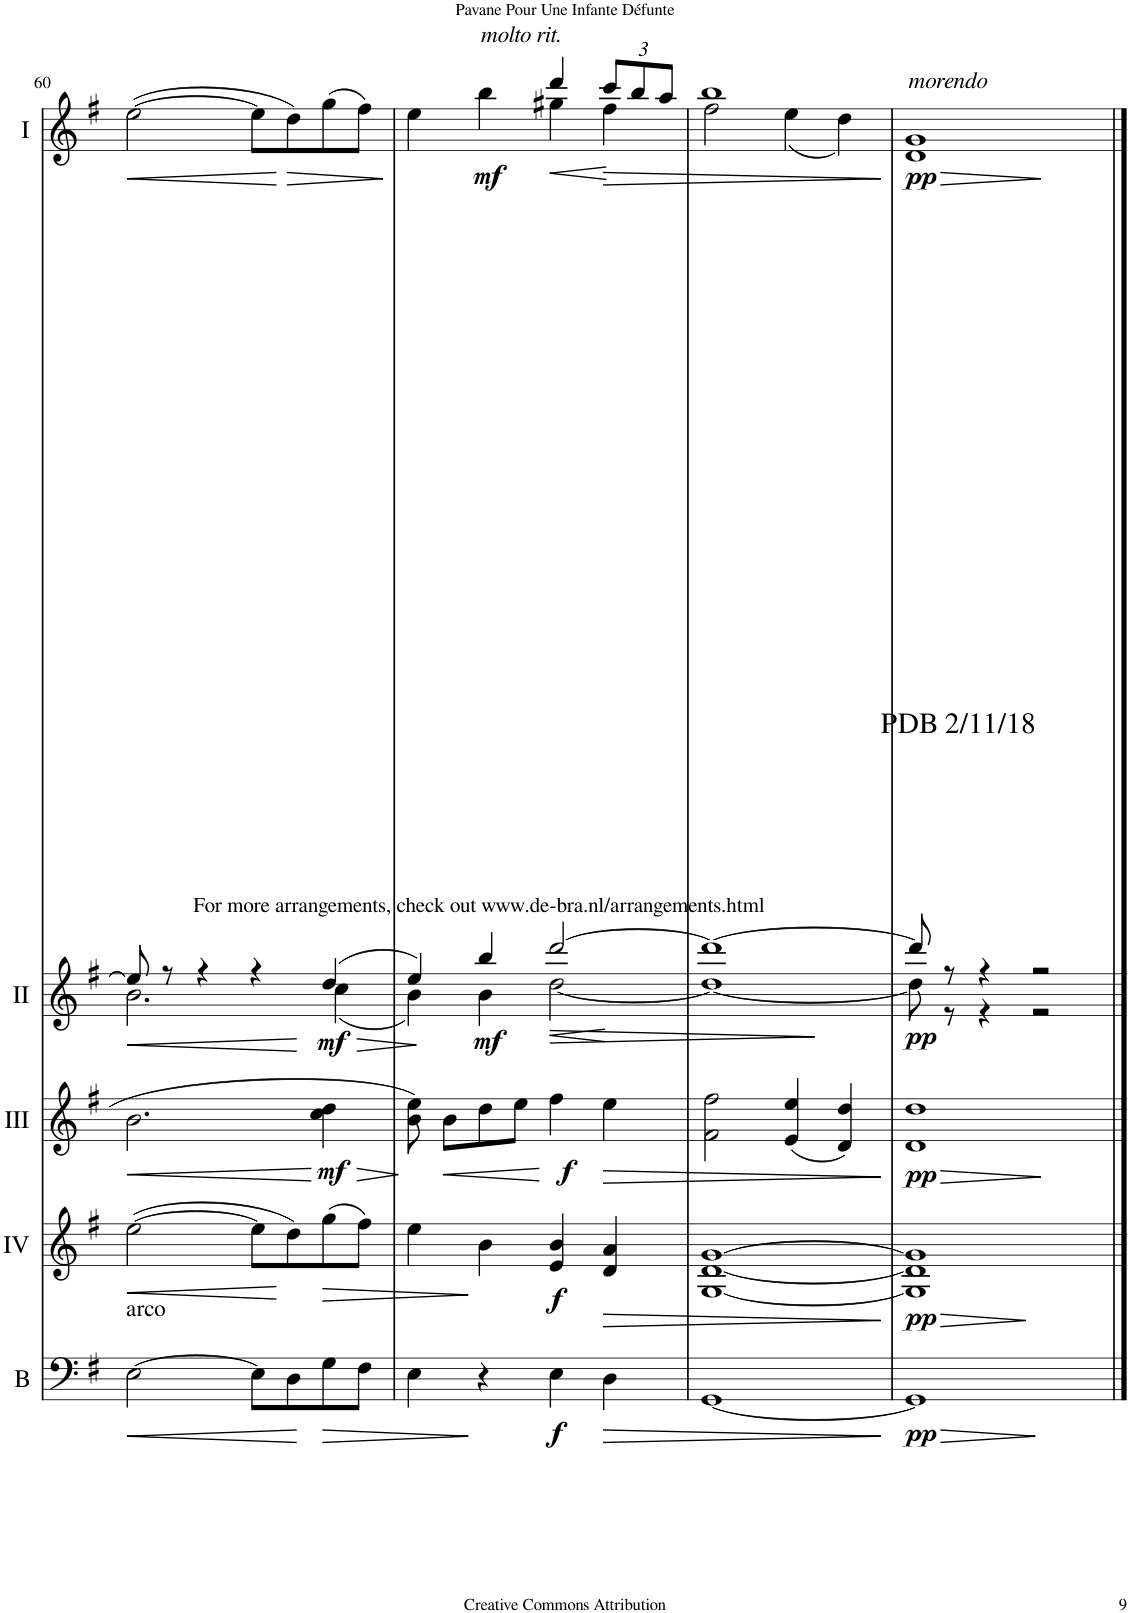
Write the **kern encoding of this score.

**kern	**dynam	**kern	**dynam	**kern	**dynam	**kern	**dynam	**kern	**dynam
*part5	*part5	*part4	*part4	*part3	*part3	*part2	*part2	*part1	*part1
*staff5	*staff5	*staff4	*staff4	*staff3	*staff3	*staff2	*staff2	*staff1	*staff1
*I"Bass	*	*I"Acc. 4	*	*I"Acc. 3	*	*I"Acc. 2	*	*I"Acc. 1	*
*I'B	*	*	*	*	*	*	*	*	*
!!LO:PB:g=z
*clefF4	*	*clefG2	*	*clefG2	*	*clefG2	*	*clefG2	*
*Trd7c12	*	*Trd7c12	*	*	*	*	*	*	*
*k[f#]	*	*k[f#]	*	*k[f#]	*	*k[f#]	*	*k[f#]	*
*M4/4	*	*M4/4	*	*M4/4	*	*M4/4	*	*M4/4	*
*met(c)	*	*met(c)	*	*met(c)	*	*met(c)	*	*met(c)	*
=60	=60	=60	=60	=60	=60	=60	=60	=60	=60
!LO:TX:a:t=arco	!	!	!	!	!	!	!	!	!
!	!LO:HP:b	!	!LO:HP:b	!	!LO:HP:b	!	!LO:HP:b	!	!LO:HP:b
*	*	*	*	*	*	*^	*	*	*
[2E\	<	([2ee\	<	2.b\	<	8ee/]	2.b\	<	([2ee\	<
.	.	.	.	.	.	8r	.	.	.	.
.	.	.	.	.	.	4r	.	.	.	.
8E\L]	.	8ee\L]	.	.	.	4r	.	.	8ee\L]	.
!	!	!	!	!	!	!	!	!	!	!LO:HP:n=1:b
8D\	.	8dd\)	[	.	.	.	.	.	8dd\)	[ >
!	!LO:HP:n=1:b	!	!LO:HP:b	!	!LO:HP:n=1:b	!	!	!LO:HP:n=1:b	!	!
!	!	!	!	!	!LO:DY:n=1:b	!	!	!LO:DY:n=1:b	!	!
8G\	[ >	(8gg\	>	4cc\ 4dd\	[ > mf	(4dd/	(4cc\	[ > mf	(8gg\	.
8F#\J	.	8ff#\J)	.	.	.	.	.	.	8ff#\J)	.
*	*	*	*	*	*	*v	*v	*	*	*
.	.	.	.	.	.	.	.	.	]
=61	=61	=61	=61	=61	=61	=61	=61	=61	=61
*	*	*	*	*	*	*^	*	*^	*
4E\	.	4ee\	.	8b\ 8ee\	.	4ee/)	4b\)	.	4ee\	2ryy	.
!	!	!	!	!	!LO:HP:n=1:b	!	!	!	!	!	!
.	.	.	.	8b\L	] <	.	.	.	.	.	.
!	!	!	!	!	!	!	!	!	!LO:TX:a:i:t=molto rit.	!	!
!	!	!	!	!	!	!	!	!LO:DY:n=1:b	!	!	!LO:DY:b
4r	]	4b\	]	8dd\	.	4bb/	4b\	] [ mf	4bb\	.	mf
.	.	.	.	8ee\J	.	.	.	.	.	.	.
!	!	!	!	!	!	!	!	!LO:HP:b	!	!	!
!	!LO:DY:b	!	!LO:DY:b	!	!LO:DY:n=1:b	!	!	!LO:HP:n=1:b	!	!	!LO:HP:b
4E\	f	4e/ 4b/	f	4ff#\	[ f	[2ddd/	[2dd\	> <	4ddd/	4gg#X\	<
!	!LO:HP:b	!	!LO:HP:b	!	!LO:HP:b	!	!	!	!	!	!
*	*	*	*	*	*	*	*	*	*Xbrackettup	*	*
!	!	!	!	!	!	!	!	!	!	!	!LO:HP:n=1:b
4D\	>	4d/ 4a/	>	4ee\	>	.	.	.	12ccc/L	4ff#\	[ >
.	.	.	.	.	.	.	.	.	12bb/	.	.
.	.	.	.	.	.	.	.	.	12aa/J	.	.
=62	=62	=62	=62	=62	=62	=62	=62	=62	=62	=62	=62
[1GG	.	[1G [1d [1g	.	2f#\ 2ff#\	.	1ddd_	1dd_	.	1bb	2ff#\	.
.	.	.	.	(4e/ 4ee/	.	.	.	.	.	(4ee\	.
.	.	.	.	4d/ 4dd/)	.	.	.	.	.	4dd\)	.
*	*	*	*	*	*	*v	*v	*	*	*	*
*	*	*	*	*	*	*	*	*v	*v	*
.	]	.	]	.	]	.	]	.	]
=63	=63	=63	=63	=63	=63	=63	=63	=63	=63
!	!	!	!	!	!	!	!	!LO:TX:a:i:t=morendo	!
!	!	!	!	!	!	!	!	!LO:TX:b:t=PDB 2/11/18	!
!	!	!	!	!	!	!	!	!LO:TX:b:t=For more arrangements, check out www.de-bra.nl/arrangements.html	!
!	!LO:HP:b	!	!LO:HP:b	!	!LO:HP:b	!	!	!	!LO:HP:b
*	*	*	*	*	*	*^	*	*	*
!	!LO:DY:n=1:b	!	!LO:DY:n=1:b	!	!LO:DY:n=1:b	!	!	!LO:DY:b	!	!LO:DY:n=1:b
1GG]	> pp	1G] 1d] 1g]	> pp	1d 1dd	> pp	8ddd/]	8dd\]	pp	1d 1g	> pp
.	.	.	.	.	.	8r	8r	.	.	.
.	.	.	.	.	.	4r	4r	.	.	.
.	.	.	.	.	.	2r	2r	.	.	.
*	*	*	*	*	*	*v	*v	*	*	*
.	]	.	]	.	]	.	.	.	]
==	==	==	==	==	==	==	==	==	==
*-	*-	*-	*-	*-	*-	*-	*-	*-	*-
